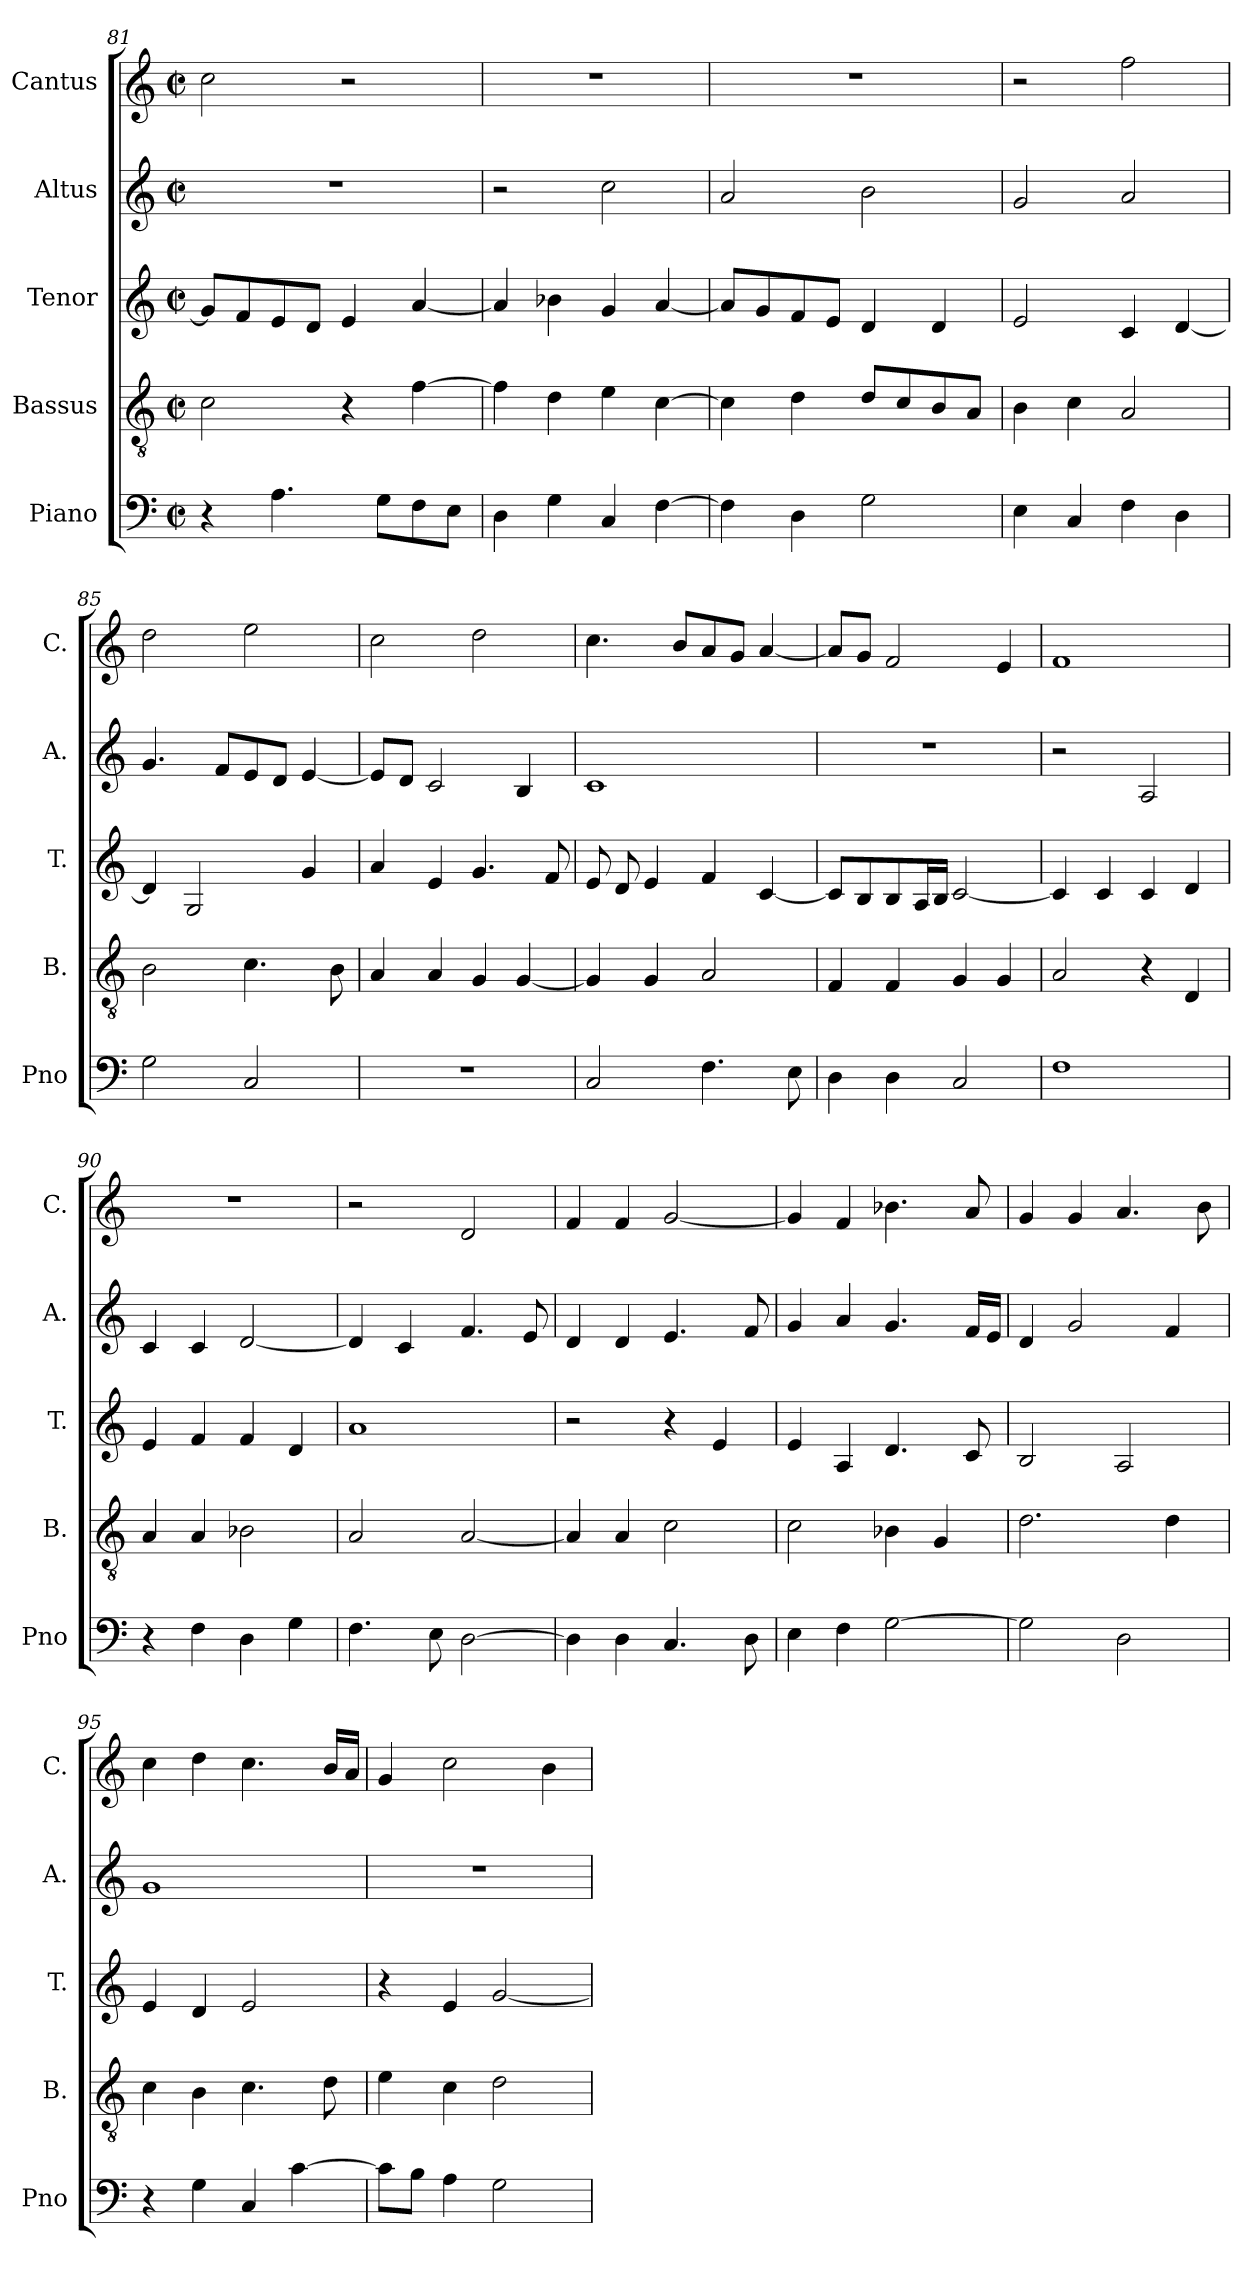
**kern	**kern	**kern	**kern	**kern
*part5	*part4	*part3	*part2	*part1
*staff5	*staff4	*staff3	*staff2	*staff1
*I"Piano	*I"Bassus	*I"Tenor	*I"Altus	*I"Cantus
*I'Pno	*I'B.	*I'T.	*I'A.	*I'C.
*clefF4	*clefGv2	*clefG2	*clefG2	*clefG2
*k[]	*k[]	*k[]	*k[]	*k[]
*M2/2	*M2/2	*M2/2	*M2/2	*M2/2
*met(c|)	*met(c|)	*met(c|)	*met(c|)	*met(c|)
=81	=81	=81	=81	=81
4r	2c\	8g/L]	1r	2cc\
.	.	8f/	.	.
4.A\	.	8e/	.	.
.	.	8d/J	.	.
.	4r	4e/	.	2r
8G\L	.	.	.	.
8F\	[4f\	[4a/	.	.
8E\J	.	.	.	.
!!LO:LB:g=z
=82	=82	=82	=82	=82
4D\	4f\]	4a/]	2r	1r
4G\	4d\	4b-X\	.	.
4C/	4e\	4g/	2cc\	.
[4F\	[4c\	[4a/	.	.
=83	=83	=83	=83	=83
4F\]	4c\]	8a/L]	2a/	1r
.	.	8g/	.	.
4D\	4d\	8f/	.	.
.	.	8e/J	.	.
2G\	8d/L	4d/	2b\	.
.	8c/	.	.	.
.	8B/	4d/	.	.
.	8A/J	.	.	.
=84	=84	=84	=84	=84
4E\	4B\	2e/	2g/	2r
4C/	4c\	.	.	.
4F\	2A/	4c/	2a/	2ff\
4D\	.	[4d/	.	.
=85	=85	=85	=85	=85
2G\	2B\	4d/]	4.g/	2dd\
.	.	2G/	.	.
.	.	.	8f/L	.
2C/	4.c\	.	8e/	2ee\
.	.	.	8d/J	.
.	.	4g/	[4e/	.
.	8B\	.	.	.
=86	=86	=86	=86	=86
1r	4A/	4a/	8e/L]	2cc\
.	.	.	8d/J	.
.	4A/	4e/	2c/	.
.	4G/	4.g/	.	2dd\
.	[4G/	.	4B/	.
.	.	8f/	.	.
=87	=87	=87	=87	=87
2C/	4G/]	8e/	1c	4.cc\
.	.	8d/	.	.
.	4G/	4e/	.	.
.	.	.	.	8b/L
4.F\	2A/	4f/	.	8a/
.	.	.	.	8g/J
.	.	[4c/	.	[4a/
8E\	.	.	.	.
!!LO:PB:g=z
=88	=88	=88	=88	=88
4D\	4F/	8c/L]	1r	8a/L]
.	.	8B/	.	8g/J
4D\	4F/	8B/	.	2f/
.	.	16A/L	.	.
.	.	16B/JJ	.	.
2C/	4G/	[2c/	.	.
.	4G/	.	.	4e/
=89	=89	=89	=89	=89
1F	2A/	4c/]	2r	1f
.	.	4c/	.	.
.	4r	4c/	2A/	.
.	4D/	4d/	.	.
=90	=90	=90	=90	=90
4r	4A/	4e/	4c/	1r
4F\	4A/	4f/	4c/	.
4D\	2B-X\	4f/	[2d/	.
4G\	.	4d/	.	.
=91	=91	=91	=91	=91
4.F\	2A/	1a	4d/]	2r
.	.	.	4c/	.
8E\	.	.	.	.
[2D\	[2A/	.	4.f/	2d/
.	.	.	8e/	.
=92	=92	=92	=92	=92
4D\]	4A/]	2r	4d/	4f/
4D\	4A/	.	4d/	4f/
4.C/	2c\	4r	4.e/	[2g/
.	.	4e/	.	.
8D\	.	.	8f/	.
=93	=93	=93	=93	=93
4E\	2c\	4e/	4g/	4g/]
4F\	.	4A/	4a/	4f/
[2G\	4B-X\	4.d/	4.g/	4.b-X\
.	4G/	.	.	.
.	.	8c/	16f/LL	8a/
.	.	.	16e/JJ	.
!!LO:LB:g=z
=94	=94	=94	=94	=94
2G\]	2.d\	2B/	4d/	4g/
.	.	.	2g/	4g/
2D\	.	2A/	.	4.a/
.	4d\	.	4f/	.
.	.	.	.	8b\
=95	=95	=95	=95	=95
4r	4c\	4e/	1g	4cc\
4G\	4B\	4d/	.	4dd\
4C/	4.c\	2e/	.	4.cc\
[4c\	.	.	.	.
.	8d\	.	.	16b/LL
.	.	.	.	16a/JJ
=96	=96	=96	=96	=96
8c\L]	4e\	4r	1r	4g/
8B\J	.	.	.	.
4A\	4c\	4e/	.	2cc\
2G\	2d\	[2g/	.	.
.	.	.	.	4b\
=	=	=	=	=
*-	*-	*-	*-	*-
